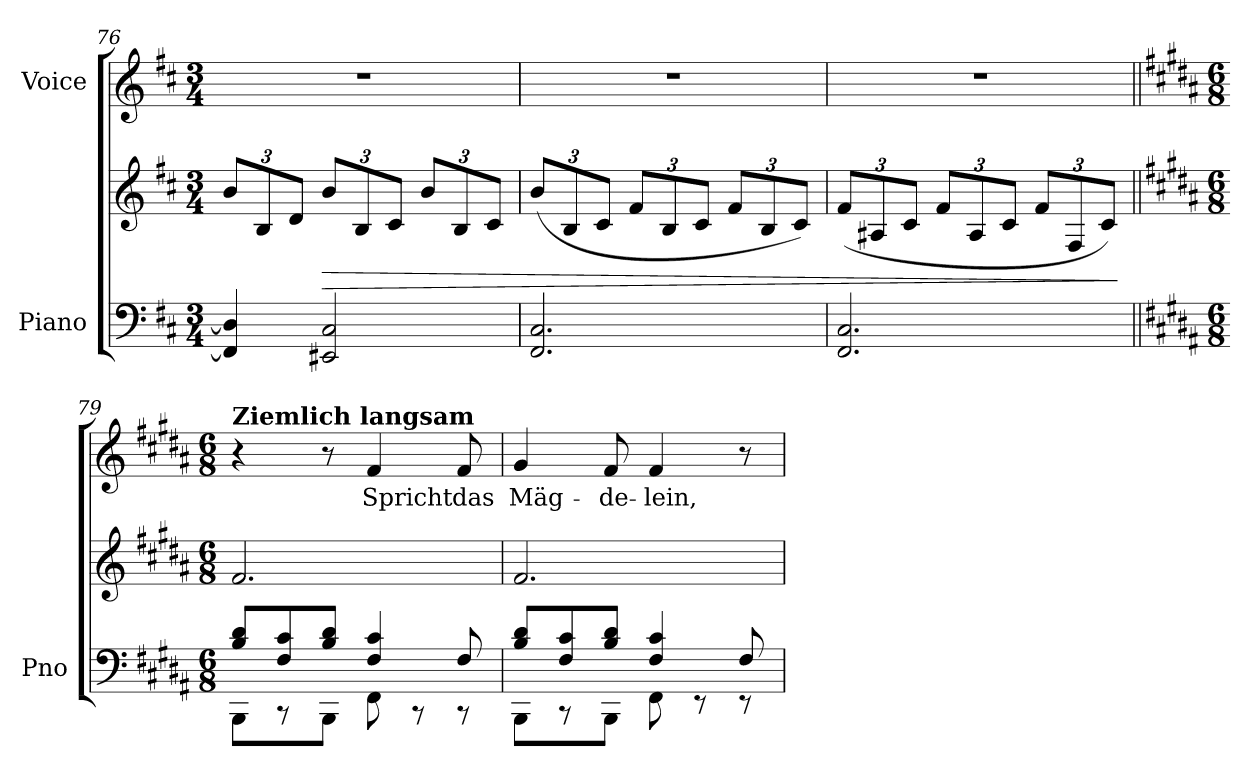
**kern	**kern	**dynam	**kern	**text
*part2	*part2	*part2	*part1	*part1
*staff3	*staff2	*staff2/3	*staff1	*staff1
*I"Piano	*	*	*I"Voice	*
*I'Pno	*	*	*	*
*clefF4	*clefG2	*	*clefG2	*
*k[f#c#]	*k[f#c#]	*	*k[f#c#]	*
*M3/4	*M3/4	*	*M3/4	*
*	*Xbrackettup	*	*	*
=76	=76	=76	=76	=76
4FF#/] 4D/]	12b/L	.	2.r	.
.	12B/	.	.	.
.	12d/J	.	.	.
!	!	!LO:HP:b	!	!
2EE#X/ 2C#/	12b/L	>	.	.
.	12B/	.	.	.
.	12c#/J	.	.	.
.	12b/L	.	.	.
.	12B/	.	.	.
.	12c#/J	.	.	.
=77	=77	=77	=77	=77
2.FF#/ 2.C#/	(12b/L	.	2.r	.
.	12B/	.	.	.
.	12c#/J	.	.	.
.	12f#/L	.	.	.
.	12B/	.	.	.
.	12c#/J	.	.	.
.	12f#/L	.	.	.
.	12B/	.	.	.
.	12c#/J)	.	.	.
!!LO:LB:g=z
=78	=78	=78	=78	=78
2.FF#/ 2.C#/	(12f#/L	.	2.r	.
.	12A#X/	.	.	.
.	12c#/J	.	.	.
.	12f#/L	.	.	.
.	12A#/	.	.	.
.	12c#/J	.	.	.
.	12f#/L	.	.	.
.	12F#/	.	.	.
.	12c#/J)	.	.	.
.	.	]	.	.
!!LO:PB:g=z
=79||	=79||	=79||	=79||	=79||
*k[f#c#g#d#a#]	*k[f#c#g#d#a#]	*	*k[f#c#g#d#a#]	*
*M6/8	*M6/8	*	*M6/8	*
*^	*	*	*	*
!	!	!	!	!LO:TX:a:B:t=Ziemlich langsam	!
!	!	!	!LO:DY:b	!	!
!	!	!	!LO:DY:n=1:b	!	!
8B/ 8d#/L	8BBB\L	2.f#/	pp other-dynamics	4r	.
8F#/ 8c#/	8r	.	.	.	.
8B/ 8d#/J	8BBB\J	.	.	8r	.
!	!	!	!	!	!LO:LY:b
4F#/ 4c#/	8FF#\	.	.	4f#/	Spricht
.	8r	.	.	.	.
!	!	!	!	!	!LO:LY:b
8F#/	8r	.	.	8f#/	das
=80	=80	=80	=80	=80	=80
!	!	!	!	!	!LO:LY:b
8B/ 8d#/L	8BBB\L	2.f#/	.	4g#/	Mäg-
8F#/ 8c#/	8r	.	.	.	.
!	!	!	!	!	!LO:LY:b
8B/ 8d#/J	8BBB\J	.	.	8f#/	-de-
!	!	!	!	!	!LO:LY:b
4F#/ 4c#/	8FF#\	.	.	4f#/	-lein,
.	8r	.	.	.	.
8F#/	8r	.	.	8r	.
*v	*v	*	*	*	*
=	=	=	=	=
*-	*-	*-	*-	*-
